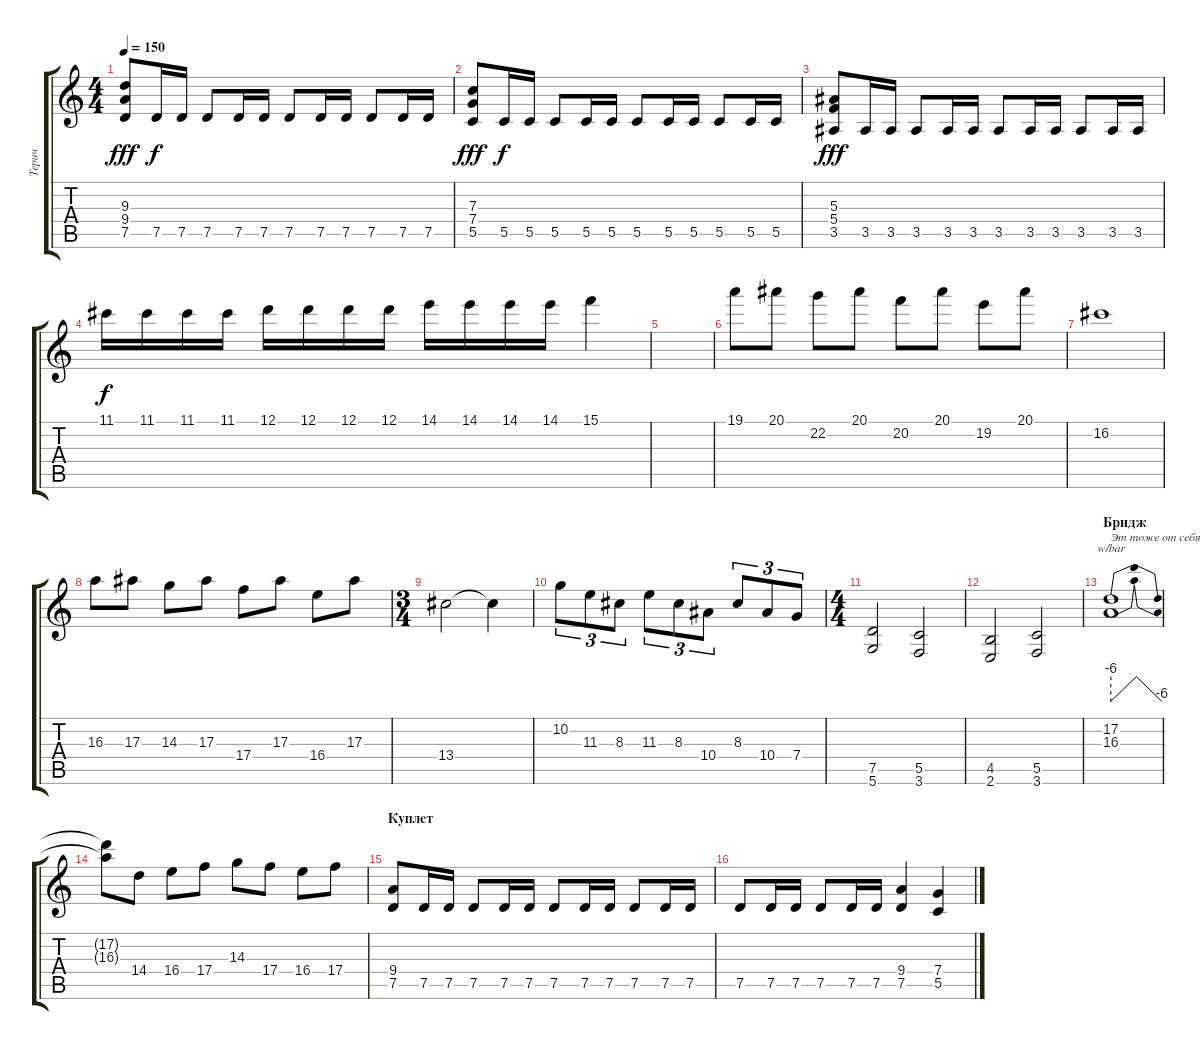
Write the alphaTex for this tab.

\track ("Терич" "Терич") {instrument distortionguitar}
\staff {score tabs}
\tuning (D4 A3 F3 C3 G2 D2) {hide}
\ts (4 4)
\tempo 150
\clef g2
\ks c
(9.3 9.4 7.5).8{dy fff} 7.5.16{dy f} 7.5.16 7.5.8 7.5.16 7.5.16 7.5.8 7.5.16 7.5.16 7.5.8 7.5.16 7.5.16 |
(7.3 7.4 5.5).8{dy fff} 5.5.16{dy f} 5.5.16 5.5.8 5.5.16 5.5.16 5.5.8 5.5.16 5.5.16 5.5.8 5.5.16 5.5.16 |
(5.3 5.4 3.5).8{dy fff} 3.5.16 3.5.16 3.5.8 3.5.16 3.5.16 3.5.8 3.5.16 3.5.16 3.5.8 3.5.16 3.5.16 |
11.1.16{dy f} 11.1.16 11.1.16 11.1.16 12.1.16 12.1.16 12.1.16 12.1.16 14.1.16 14.1.16 14.1.16 14.1.16 15.1.4 |
|
19.1.8 20.1.8 22.2.8 20.1.8 20.2.8 20.1.8 19.2.8 20.1.8 |
16.2.1 |
16.3.8 17.3.8 14.3.8 17.3.8 17.4.8 17.3.8 16.4.8 17.3.8 |
\ts (3 4)
13.4.2 13.4{t}.4 |
10.2.8{tu (3 2)} 11.3.8{tu (3 2)} 8.3.8{tu (3 2)} 11.3.8{tu (3 2)} 8.3.8{tu (3 2)} 10.4.8{tu (3 2)} 8.3.8{tu (3 2)} 10.4.8{tu (3 2)} 7.4.8{tu (3 2)} |
\ts (4 4)
(7.5 5.6).2 (5.5 3.6).2 |
(4.5 2.6).2 (5.5 3.6).2 |
\section ("" "Бридж")
(17.2 16.3).1{tbe (dip default 0 -24 15 0 45 0 60 -24) txt "Эт тоже от себя....Ну бля, красиво...."} |
(17.2{t} 16.3{t}).8 14.4.8 16.4.8 17.4.8 14.3.8 17.4.8 16.4.8 17.4.8 |
\section ("" "Куплет")
(9.4 7.5).8 7.5.16 7.5.16 7.5.8 7.5.16 7.5.16 7.5.8 7.5.16 7.5.16 7.5.8 7.5.16 7.5.16 |
7.5.8 7.5.16 7.5.16 7.5.8 7.5.16 7.5.16 (9.4 7.5).4 (7.4 5.5).4
